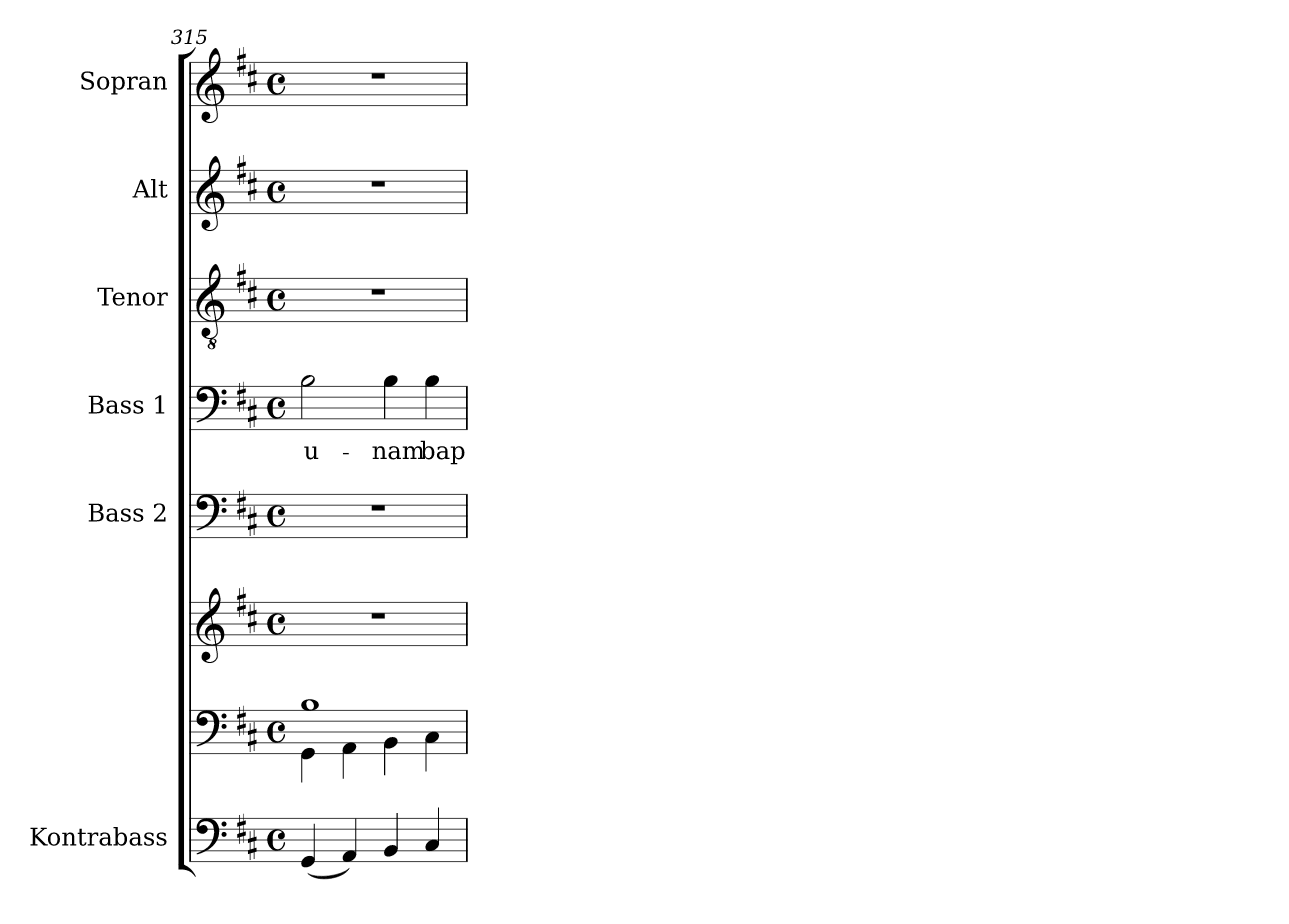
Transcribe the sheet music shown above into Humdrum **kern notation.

**kern	**kern	**kern	**kern	**kern	**text	**kern	**kern	**kern
*part7	*part6	*part6	*part5	*part4	*part4	*part3	*part2	*part1
*staff8	*staff7	*staff6	*staff5	*staff4	*staff4	*staff3	*staff2	*staff1
*I"Kontrabass	*	*	*I"Bass 2	*I"Bass 1	*	*I"Tenor	*I"Alt	*I"Sopran
*I'Kb.	*	*	*I'B. 2	*I'B. 1	*	*I'T.	*I'A.	*I'S.
*clefF4	*clefF4	*clefG2	*clefF4	*clefF4	*	*clefGv2	*clefG2	*clefG2
*ITrd7c12	*	*	*	*	*	*	*	*
*k[f#c#]	*k[f#c#]	*k[f#c#]	*k[f#c#]	*k[f#c#]	*	*k[f#c#]	*k[f#c#]	*k[f#c#]
*D:	*D:	*D:	*D:	*D:	*	*D:	*D:	*D:
*M4/4	*M4/4	*M4/4	*M4/4	*M4/4	*	*M4/4	*M4/4	*M4/4
*met(c)	*met(c)	*met(c)	*met(c)	*met(c)	*	*met(c)	*met(c)	*met(c)
=315	=315	=315	=315	=315	=315	=315	=315	=315
*	*^	*	*	*	*	*	*	*
!	!	!	!	!	!	!LO:LY:b	!	!	!
(<4GGG/	1B	4GG\	1r	1r	2B\	u-	1r	1r	1r
4AAA/)	.	4AA\	.	.	.	.	.	.	.
!	!	!	!	!	!	!LO:LY:b	!	!	!
4BBB/	.	4BB\	.	.	4B\	-nam	.	.	.
!	!	!	!	!	!	!LO:LY:b	!	!	!
4CC#/	.	4C#\	.	.	4B\	bap-	.	.	.
*	*v	*v	*	*	*	*	*	*	*
=	=	=	=	=	=	=	=	=
*-	*-	*-	*-	*-	*-	*-	*-	*-
